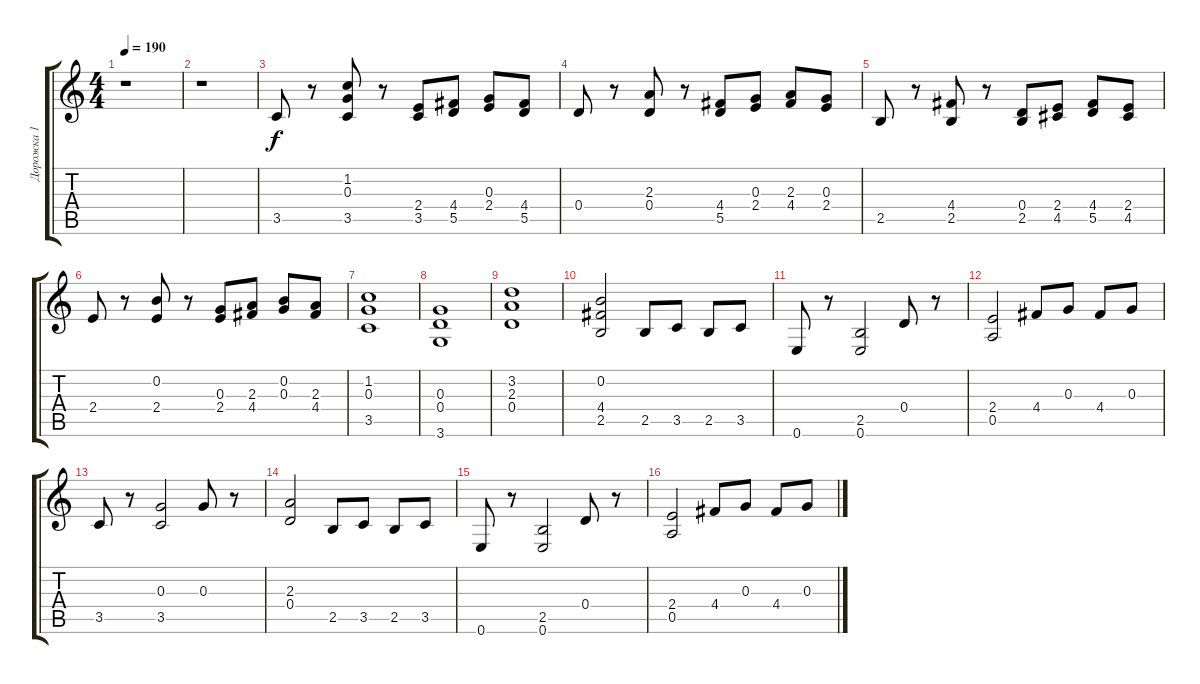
\track ("Дорожка 1" "Дорожка 1") {instrument overdrivenguitar}
\staff {score tabs}
\tuning (E4 B3 G3 D3 A2 E2) {hide}
\ts (4 4)
\tempo 190
\clef g2
\ks c
r.1{dy f} |
r.1 |
3.5.8 r.8 (1.2 0.3 3.5).8 r.8 (2.4 3.5).8 (4.4 5.5).8 (0.3 2.4).8 (4.4 5.5).8 |
0.4.8 r.8 (2.3 0.4).8 r.8 (4.4 5.5).8 (0.3 2.4).8 (2.3 4.4).8 (0.3 2.4).8 |
2.5.8 r.8 (4.4 2.5).8 r.8 (0.4 2.5).8 (2.4 4.5).8 (4.4 5.5).8 (2.4 4.5).8 |
2.4.8 r.8 (0.2 2.4).8 r.8 (0.3 2.4).8 (2.3 4.4).8 (0.2 0.3).8 (2.3 4.4).8 |
(1.2 0.3 3.5).1 |
(0.3 0.4 3.6).1 |
(3.2 2.3 0.4).1 |
(0.2 4.4 2.5).2 2.5.8 3.5.8 2.5.8 3.5.8 |
0.6.8 r.8 (2.5 0.6).2 0.4.8 r.8 |
(2.4 0.5).2 4.4.8 0.3.8 4.4.8 0.3.8 |
3.5.8 r.8 (0.3 3.5).2 0.3.8 r.8 |
(2.3 0.4).2 2.5.8 3.5.8 2.5.8 3.5.8 |
0.6.8 r.8 (2.5 0.6).2 0.4.8 r.8 |
(2.4 0.5).2 4.4.8 0.3.8 4.4.8 0.3.8
